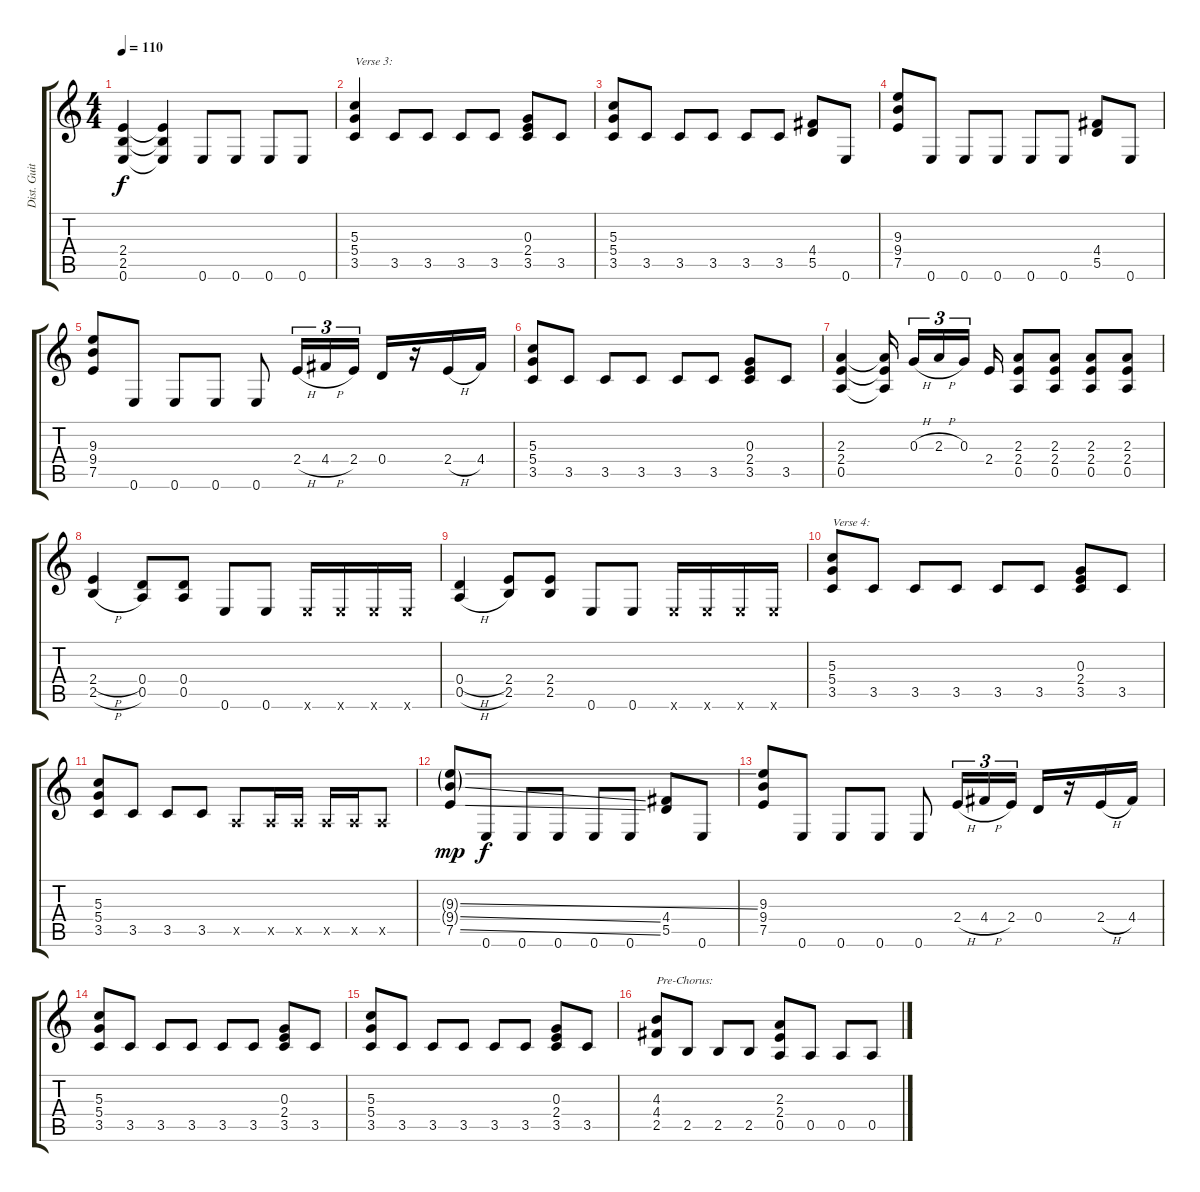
\track ("Dist. Guitar 1" "Dist. Guit") {instrument overdrivenguitar}
\staff {score tabs}
\tuning (E4 B3 G3 D3 A2 E2) {hide}
\ts (4 4)
\tempo 110
\clef g2
\ks c
(2.4 2.5 0.6).4{dy f} (2.4{t} 2.5{t} 0.6{t}).4 0.6.8 0.6.8 0.6.8 0.6.8 |
(5.3 5.4 3.5).4{txt "Verse 3:"} 3.5.8 3.5.8 3.5.8 3.5.8 (0.3 2.4 3.5).8 3.5.8 |
(5.3 5.4 3.5).8 3.5.8 3.5.8 3.5.8 3.5.8 3.5.8 (4.4 5.5).8 0.6.8 |
(9.3 9.4 7.5).8 0.6.8 0.6.8 0.6.8 0.6.8 0.6.8 (4.4 5.5).8 0.6.8 |
(9.3 9.4 7.5).8 0.6.8 0.6.8 0.6.8 0.6.8 2.4{h}.16{tu (3 2)} 4.4{h}.16{tu (3 2)} 2.4.16{tu (3 2)} 0.4.16 r.16 2.4{h}.16 4.4.16 |
(5.3 5.4 3.5).8 3.5.8 3.5.8 3.5.8 3.5.8 3.5.8 (0.3 2.4 3.5).8 3.5.8 |
(2.3 2.4 0.5).4 (2.3{t} 2.4{t} 0.5{t}).16{beam splitsecondary} 0.3{h}.16{tu (3 2)} 2.3{h}.16{tu (3 2)} 0.3.16{tu (3 2) beam splitsecondary} 2.4.16 (2.3 2.4 0.5).8 (2.3 2.4 0.5).8 (2.3 2.4 0.5).8 (2.3 2.4 0.5).8 |
(2.4{h} 2.5{h}).4 (0.4 0.5).8 (0.4 0.5).8 0.6.8 0.6.8 0.6{x}.16 0.6{x}.16 0.6{x}.16 0.6{x}.16 |
(0.4{h} 0.5{h}).4 (2.4 2.5).8 (2.4 2.5).8 0.6.8 0.6.8 0.6{x}.16 0.6{x}.16 0.6{x}.16 0.6{x}.16 |
(5.3 5.4 3.5).8{txt "Verse 4:"} 3.5.8 3.5.8 3.5.8 3.5.8 3.5.8 (0.3 2.4 3.5).8 3.5.8 |
(5.3 5.4 3.5).8 3.5.8 3.5.8 3.5.8 0.5{x}.8 0.5{x}.16 0.5{x}.16 0.5{x}.16 0.5{x}.16 0.5{x}.8 |
(9.3{ss g} 9.4{ss g} 7.5{ss}).8{dy mp} 0.6.8{dy f} 0.6.8 0.6.8 0.6.8 0.6.8 (4.4 5.5).8 0.6.8 |
(9.3 9.4 7.5).8 0.6.8 0.6.8 0.6.8 0.6.8 2.4{h}.16{tu (3 2)} 4.4{h}.16{tu (3 2)} 2.4.16{tu (3 2)} 0.4.16 r.16 2.4{h}.16 4.4.16 |
(5.3 5.4 3.5).8 3.5.8 3.5.8 3.5.8 3.5.8 3.5.8 (0.3 2.4 3.5).8 3.5.8 |
(5.3 5.4 3.5).8 3.5.8 3.5.8 3.5.8 3.5.8 3.5.8 (0.3 2.4 3.5).8 3.5.8 |
(4.3 4.4 2.5).8{txt "Pre-Chorus:"} 2.5.8 2.5.8 2.5.8 (2.3 2.4 0.5).8 0.5.8 0.5.8 0.5.8
